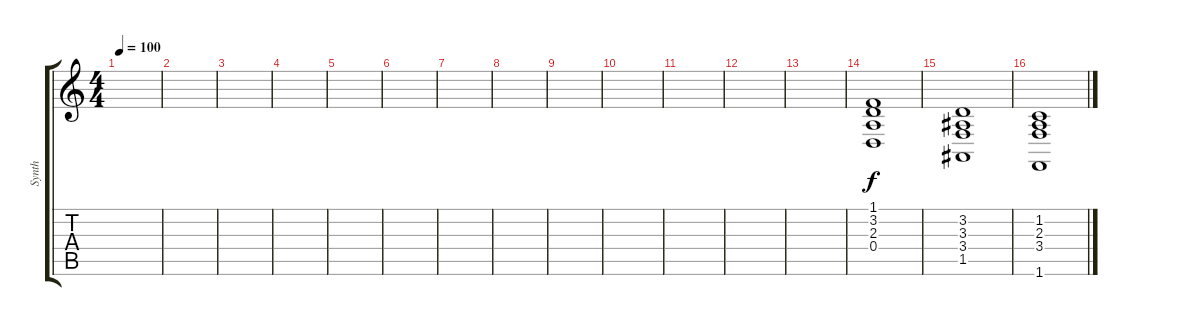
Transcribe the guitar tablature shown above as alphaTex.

\track ("Synth" "Synth") {instrument stringensemble2}
\staff {score tabs}
\tuning (E4 B3 G3 D3 A2 E2) {hide}
\ts (4 4)
\tempo 100
\clef g2
\ks c
|
|
|
|
|
|
|
|
|
|
|
|
|
(1.1 3.2 2.3 0.4).1 |
(3.2 3.3 3.4 1.5).1 |
(1.2 2.3 3.4 1.6).1
